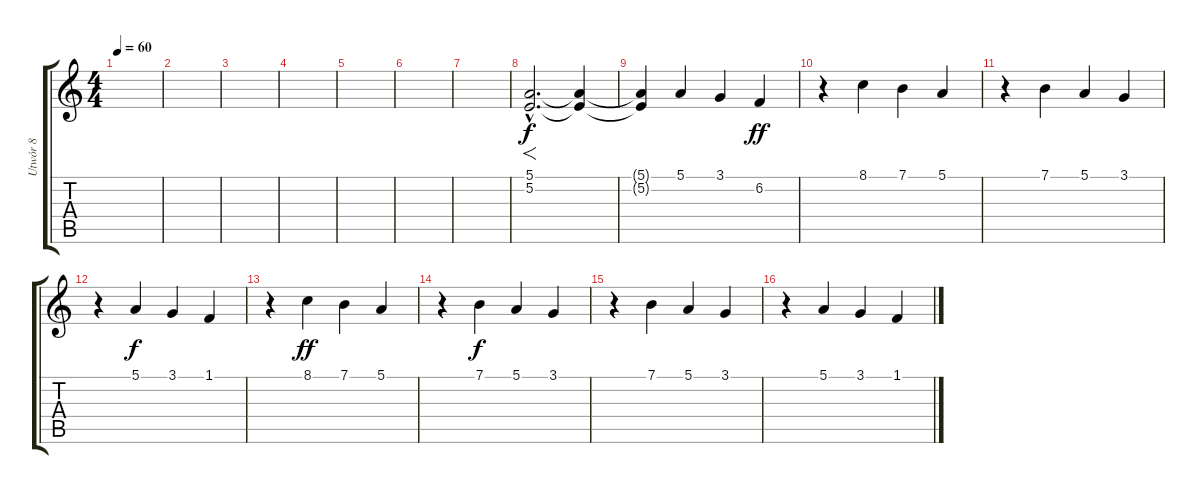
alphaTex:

\track ("Utwór 8" "Utwór 8") {instrument tuba}
\staff {score tabs}
\tuning (E4 B3 G3 D3 A2 E2) {hide}
\ts (4 4)
\tempo 60
\clef g2
\ks c
|
|
|
|
|
|
|
(5.1{hac} 5.2{hac}).2{f d volume 11 instrument tuba} (5.1{t} 5.2{t}).4{dy f volume 4} |
(5.1{t} 5.2{t}).4 5.1.4{volume 10} 3.1.4 6.2.4{dy ff} |
r.4 8.1.4 7.1.4 5.1.4 |
r.4 7.1.4 5.1.4 3.1.4 |
r.4 5.1.4{dy f} 3.1.4 1.1.4 |
r.4 8.1.4{dy ff} 7.1.4 5.1.4 |
r.4 7.1.4{dy f} 5.1.4 3.1.4 |
r.4 7.1.4 5.1.4 3.1.4 |
r.4 5.1.4 3.1.4 1.1.4
